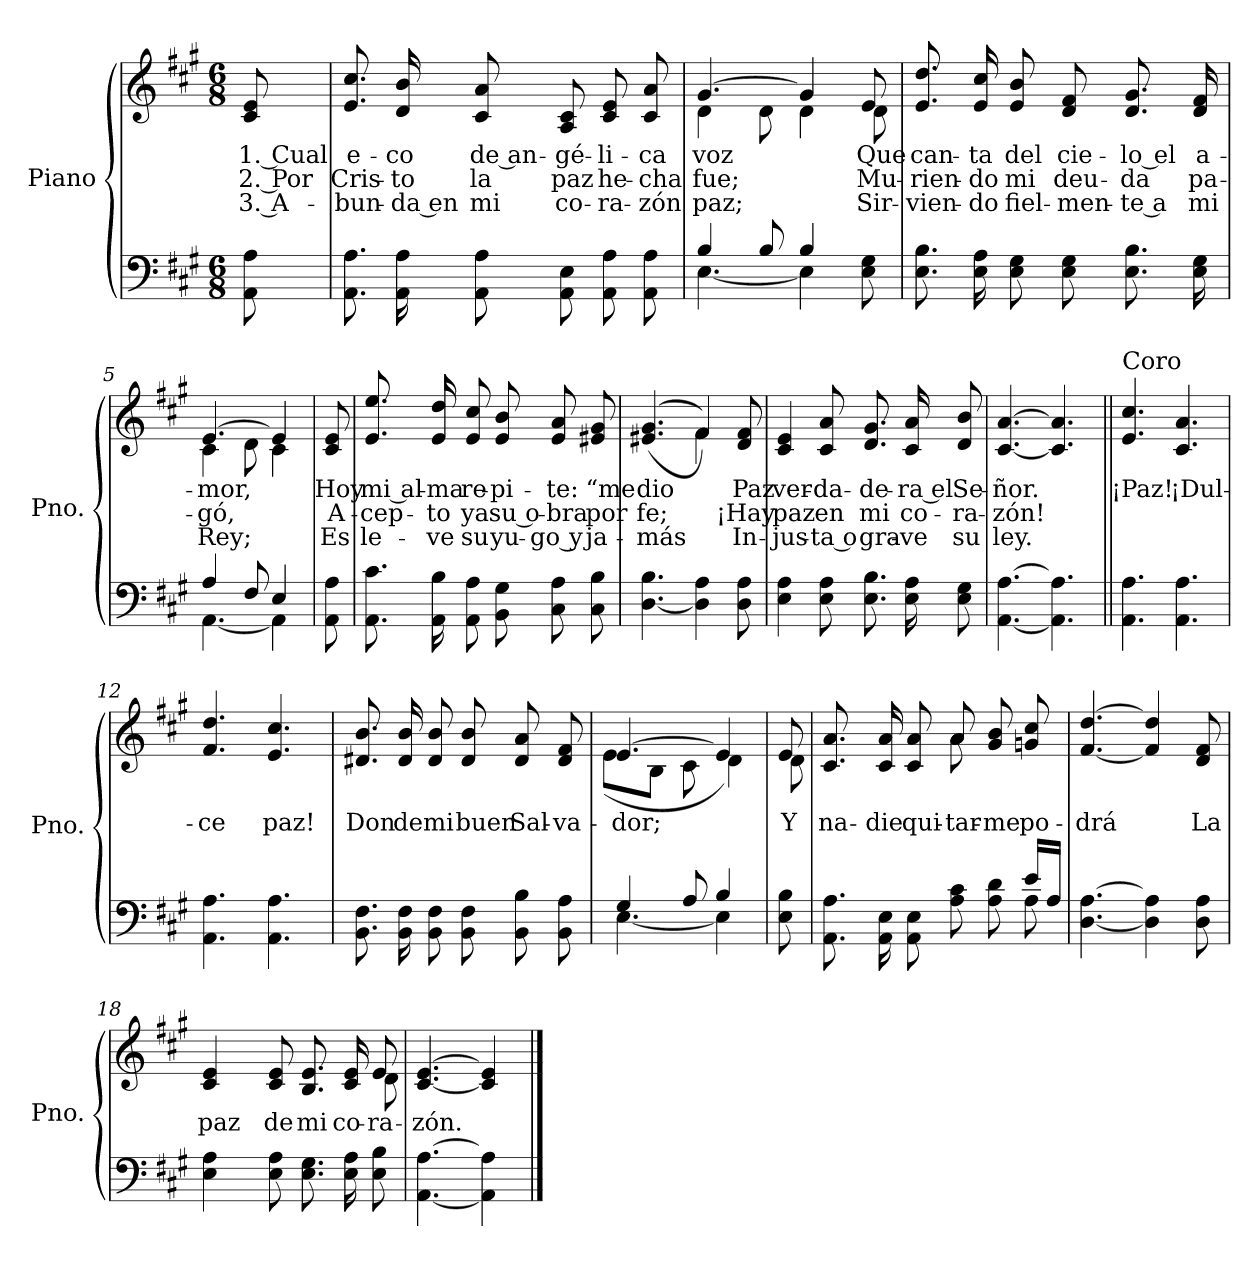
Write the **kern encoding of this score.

**kern	**kern	**text	**text	**text
*part1	*part1	*part1	*part1	*part1
*staff2	*staff1	*staff1	*staff1	*staff1
*I"Piano	*	*	*	*
*I'Pno.	*	*	*	*
*clefF4	*clefG2	*	*	*
*k[f#c#g#]	*k[f#c#g#]	*	*	*
*M6/8	*M6/8	*	*	*
=1	=1	=1	=1	=1
!	!	!LO:LY:b	!LO:LY:b	!LO:LY:b
8AA\ 8A\	8c#/ 8e/	1. Cual	2. Por	3. A-
=2	=2	=2	=2	=2
!	!	!LO:LY:b	!LO:LY:b	!LO:LY:b
8.AA\ 8.A\	8.e/ 8.cc#/	e-	Cris-	-bun-
!	!	!LO:LY:b	!LO:LY:b	!LO:LY:b
16AA\ 16A\	16d/ 16b/	-co	-to	-da en
!	!	!LO:LY:b	!LO:LY:b	!LO:LY:b
8AA\ 8A\	8c#/ 8a/	de an-	la	mi
!	!	!LO:LY:b	!LO:LY:b	!LO:LY:b
8AA\ 8E\	8A/ 8c#/	-gé-	paz	co-
!	!	!LO:LY:b	!LO:LY:b	!LO:LY:b
8AA\ 8A\	8c#/ 8e/	-li-	he-	-ra-
!	!	!LO:LY:b	!LO:LY:b	!LO:LY:b
8AA\ 8A\	8c#/ 8a/	-ca	-cha	-zón
=3	=3	=3	=3	=3
*^	*	*	*	*
!	!	!	!LO:LY:b	!LO:LY:b	!LO:LY:b
*	*	*^	*	*	*
4B/	[4.E\	[4.g#/	4d\	voz	fue;	paz;
8B/	.	.	8d\	.	.	.
4B/	4E\]	4g#/]	4d\	.	.	.
!	!	!	!	!LO:LY:b	!LO:LY:b	!LO:LY:b
8E\ 8G#\	8ryy	8e/	8d\	Que	Mu-	Sir-
=4	=4	=4	=4	=4	=4	=4
!	!	!	!	!LO:LY:b	!LO:LY:b	!LO:LY:b
*v	*v	*	*	*	*	*
*	*v	*v	*	*	*
8.E\ 8.B\	8.e/ 8.dd/	can-	-rien-	-vien-
!	!	!LO:LY:b	!LO:LY:b	!LO:LY:b
16E\ 16A\	16e/ 16cc#/	-ta	-do	-do
!	!	!LO:LY:b	!LO:LY:b	!LO:LY:b
8E\ 8G#\	8e/ 8b/	del	mi	fiel-
!	!	!LO:LY:b	!LO:LY:b	!LO:LY:b
8E\ 8G#\	8d/ 8f#/	cie-	deu-	-men-
!	!	!LO:LY:b	!LO:LY:b	!LO:LY:b
8.E\ 8.B\	8.d/ 8.g#/	-lo el	-da	-te a
!	!	!LO:LY:b	!LO:LY:b	!LO:LY:b
16E\ 16G#\	16d/ 16f#/	a-	pa-	mi
=5	=5	=5	=5	=5
*^	*	*	*	*
!	!	!	!LO:LY:b	!LO:LY:b	!LO:LY:b
*	*	*^	*	*	*
4A/	[4.AA\	[4.e/	4c#\	-mor,	-gó,	Rey;
8F#/	.	.	8d\	.	.	.
4E/	4AA\]	4e/]	4c#\	.	.	.
!!LO:LB:g=z
=6	=6	=6	=6	=6	=6	=6
!	!	!	!	!LO:LY:b	!LO:LY:b	!LO:LY:b
*v	*v	*	*	*	*	*
*	*v	*v	*	*	*
8AA\ 8A\	8c#/ 8e/	Hoy	A-	Es
=7	=7	=7	=7	=7
!	!	!LO:LY:b	!LO:LY:b	!LO:LY:b
8.AA\ 8.c#\	8.e/ 8.ee/	mi al-	-cep-	le-
!	!	!LO:LY:b	!LO:LY:b	!LO:LY:b
16AA\ 16B\	16e/ 16dd/	-ma	-to	-ve
!	!	!LO:LY:b	!LO:LY:b	!LO:LY:b
8AA\ 8A\	8e/ 8cc#/	re-	ya	su
!	!	!LO:LY:b	!LO:LY:b	!LO:LY:b
8BB\ 8G#\	8e/ 8b/	-pi-	su o-	yu-
!	!	!LO:LY:b	!LO:LY:b	!LO:LY:b
8C#\ 8A\	8e/ 8a/	-te:	-bra	-go y
!	!	!LO:LY:b	!LO:LY:b	!LO:LY:b
8C#\ 8B\	8e#X/ 8g#/	“me	por	ja-
=8	=8	=8	=8	=8
!	!	!LO:LY:b	!LO:LY:b	!LO:LY:b
*	*^	*	*	*
[4.D\ 4.B\	(>(<4.e#X/ 4.g#/	4.ryy	dio	fe;	-más
4D\] 4A\	4f#/))	4f#\	.	.	.
!	!	!	!LO:LY:b	!LO:LY:b	!LO:LY:b
8D\ 8A\	8d/ 8f#/	8ryy	Paz	¡Hay	In-
=9	=9	=9	=9	=9	=9
!	!	!	!LO:LY:b	!LO:LY:b	!LO:LY:b
*	*v	*v	*	*	*
4E\ 4A\	4c#/ 4e/	ver-	paz	-jus-
!	!	!LO:LY:b	!LO:LY:b	!LO:LY:b
8E\ 8A\	8c#/ 8a/	-da-	en	-ta o
!	!	!LO:LY:b	!LO:LY:b	!LO:LY:b
8.E\ 8.B\	8.d/ 8.g#/	-de-	mi	gra-
!	!	!LO:LY:b	!LO:LY:b	!LO:LY:b
16E\ 16A\	16c#/ 16a/	-ra el	co-	-ve
!	!	!LO:LY:b	!LO:LY:b	!LO:LY:b
8E\ 8G#\	8d/ 8b/	Se-	-ra-	su
=10	=10	=10	=10	=10
!	!	!LO:LY:b	!LO:LY:b	!LO:LY:b
[4.AA\ [4.A\	[4.c#/ [4.a/	-ñor.	-zón!	ley.
4.AA\] 4.A\]	4.c#/] 4.a/]	.	.	.
!!LO:LB:g=z
=11||	=11||	=11||	=11||	=11||
!	!LO:TX:a:t=Coro	!	!	!
!	!	!LO:LY:b	!	!
4.AA\ 4.A\	4.e/ 4.cc#/	¡Paz!	.	.
!	!	!LO:LY:b	!	!
4.AA\ 4.A\	4.c#/ 4.a/	¡Dul-	.	.
=12	=12	=12	=12	=12
!	!	!LO:LY:b	!	!
4.AA\ 4.A\	4.f#/ 4.dd/	-ce	.	.
!	!	!LO:LY:b	!	!
4.AA\ 4.A\	4.e/ 4.cc#/	paz!	.	.
=13	=13	=13	=13	=13
!	!	!LO:LY:b	!	!
8.BB\ 8.F#\	8.d#X/ 8.b/	Don	.	.
!	!	!LO:LY:b	!	!
16BB\ 16F#\	16d#/ 16b/	de	.	.
!	!	!LO:LY:b	!	!
8BB\ 8F#\	8d#/ 8b/	mi	.	.
!	!	!LO:LY:b	!	!
8BB\ 8F#\	8d#/ 8b/	buen	.	.
!	!	!LO:LY:b	!	!
8BB\ 8B\	8d#/ 8a/	Sal-	.	.
!	!	!LO:LY:b	!	!
8BB\ 8A\	8d#/ 8f#/	-va-	.	.
=14	=14	=14	=14	=14
*^	*	*	*	*
!	!	!	!LO:LY:b	!	!
*	*	*^	*	*	*
4G#/	[4.E\	[4.e/	(<8e\L	-dor;	.	.
.	.	.	8B\J	.	.	.
8A/	.	.	8c#\	.	.	.
4B/	4E\]	4e/]	4d\)	.	.	.
!!LO:LB:g=z	!!
=15	=15	=15	=15	=15	=15	=15
!	!	!	!	!LO:LY:b	!	!
*v	*v	*	*	*	*	*
8E\ 8B\	8e/	8d\	Y	.	.
=16	=16	=16	=16	=16	=16
*^	*	*	*	*	*
!	!	!	!	!LO:LY:b	!	!
8.AA\ 8.A\	8ryy	8.c#/ 8.a/	4.ryy	na-	.	.
!	!	!	!	!LO:LY:b	!	!
*v	*v	*	*	*	*	*
16AA\ 16E\	16c#/ 16a/	.	-die	.	.
!	!	!	!LO:LY:b	!	!
8AA\ 8E\	8c#/ 8a/	.	qui-	.	.
!	!	!	!LO:LY:b	!	!
8A\ 8c#\	8a/	8a\	-tar-	.	.
!	!	!	!LO:LY:b	!	!
8A\ 8d\	8g#/ 8b/	4ryy	-me	.	.
*^	*	*	*	*	*
!	!	!	!	!LO:LY:b	!	!
16e/LL	8A\	8gn/ 8cc#/	.	po-	.	.
16A/JJ	.	.	.	.	.	.
*v	*v	*	*	*	*	*
*	*v	*v	*	*	*
=17	=17	=17	=17	=17
!	!	!LO:LY:b	!	!
[4.D\ [4.A\	[4.f#/ [4.dd/	-drá	.	.
4D\] 4A\]	4f#/] 4dd/]	.	.	.
!	!	!LO:LY:b	!	!
8D\ 8A\	8d/ 8f#/	La	.	.
=18	=18	=18	=18	=18
!	!	!LO:LY:b	!	!
*	*^	*	*	*
4E\ 4A\	4c#/ 4e/	8ryy	paz	.	.
!	!	!	!LO:LY:b	!	!
*	*v	*v	*	*	*
8E\ 8A\	8c#/ 8e/	de	.	.
!	!	!LO:LY:b	!	!
8.E\ 8.G#\	8.B/ 8.e/	mi	.	.
!	!	!LO:LY:b	!	!
16E\ 16A\	16c#/ 16e/	co-	.	.
!	!	!LO:LY:b	!	!
*	*^	*	*	*
8E\ 8B\	8e/	8d\	-ra-	.	.
=19	=19	=19	=19	=19	=19
!	!	!	!LO:LY:b	!	!
*	*v	*v	*	*	*
[4.AA\ [4.A\	[4.c#/ [4.e/	-zón.	.	.
4AA\] 4A\]	4c#/] 4e/]	.	.	.
==	==	==	==	==
*-	*-	*-	*-	*-
